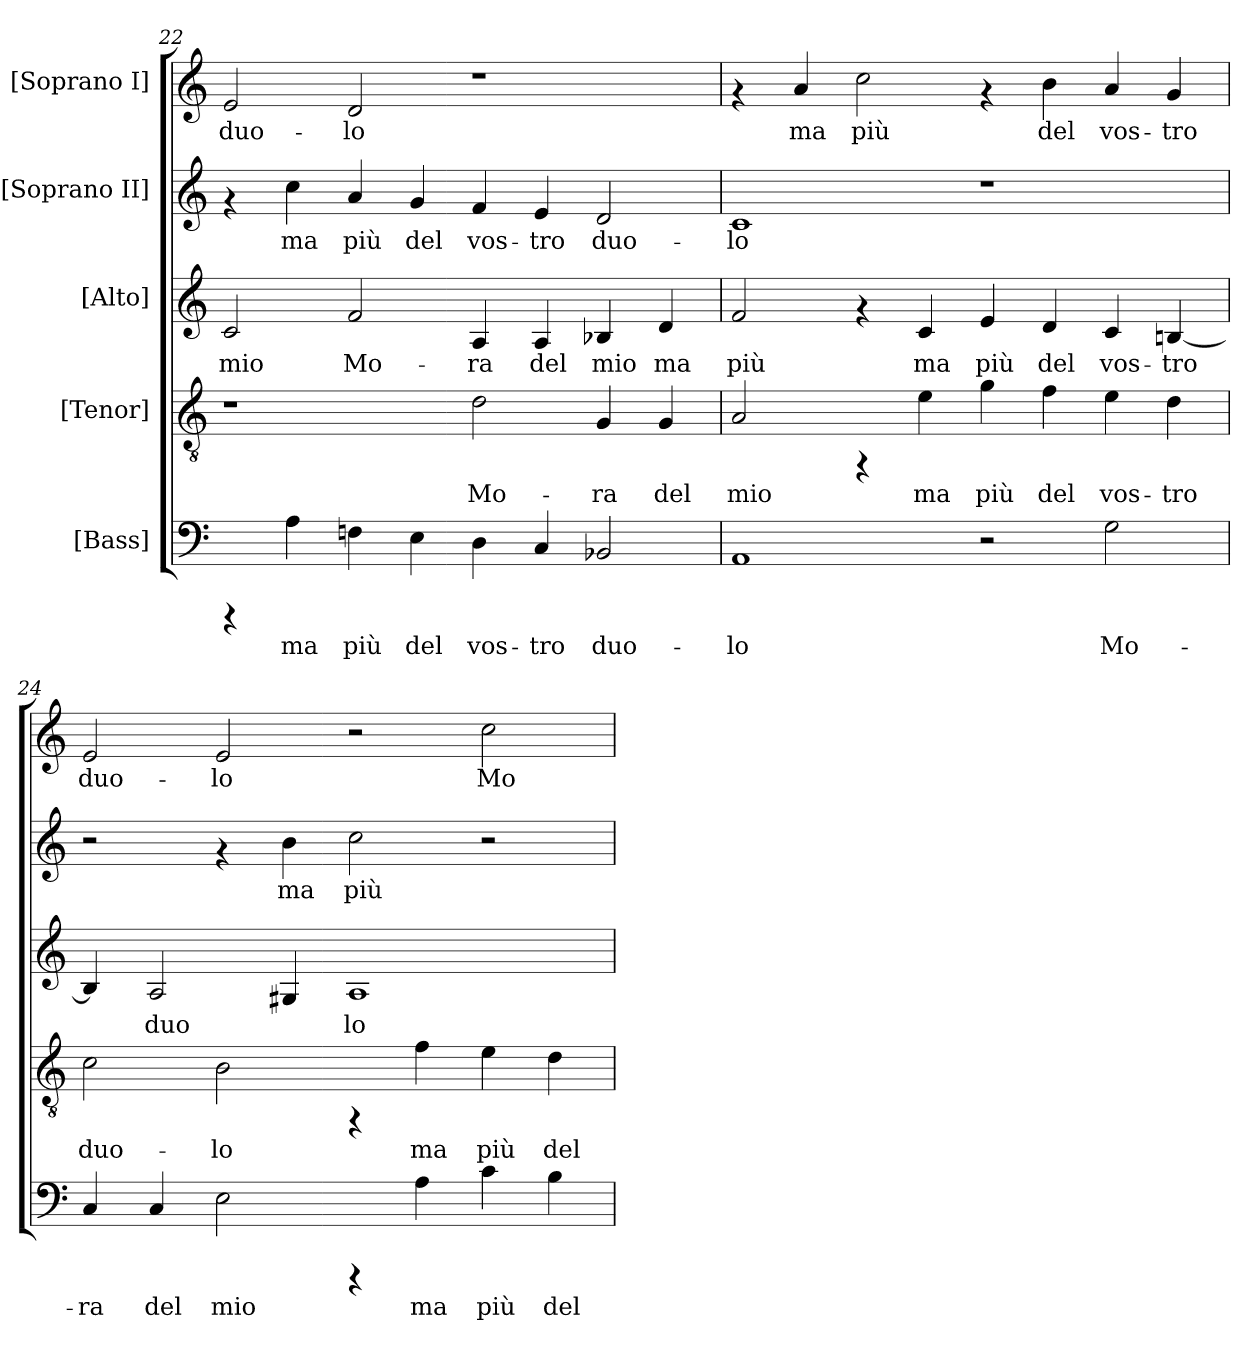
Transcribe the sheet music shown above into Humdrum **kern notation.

**kern	**text	**kern	**text	**kern	**text	**kern	**text	**kern	**text
*part5	*part5	*part4	*part4	*part3	*part3	*part2	*part2	*part1	*part1
*staff5	*staff5	*staff4	*staff4	*staff3	*staff3	*staff2	*staff2	*staff1	*staff1
*I"[Bass]	*	*I"[Tenor]	*	*I"[Alto]	*	*I"[Soprano II]	*	*I"[Soprano I]	*
*clefF4	*	*clefGv2	*	*clefG2	*	*clefG2	*	*clefG2	*
*k[]	*	*k[]	*	*k[]	*	*k[]	*	*k[]	*
*C:	*	*C:	*	*C:	*	*C:	*	*C:	*
=22	=22	=22	=22	=22	=22	=22	=22	=22	=22
!	!	!	!	!	!LO:LY:b:cj	!	!	!	!LO:LY:b:cj
4rCCC	.	1r	.	2c/	mio	4rf	.	2e/	duo-
!	!LO:LY:b:cj	!	!	!	!	!	!LO:LY:b:cj	!	!
4A\	ma	.	.	.	.	4cc\	ma	.	.
!	!LO:LY:b:cj	!	!	!	!LO:LY:b:cj	!	!LO:LY:b:cj	!	!LO:LY:b:cj
4Fn\	più	.	.	2f/	Mo-	4a/	più	2d/	-lo
!	!LO:LY:b:cj	!	!	!	!	!	!LO:LY:b:cj	!	!
4E\	del	.	.	.	.	4g/	del	.	.
!	!LO:LY:b:cj	!	!LO:LY:b:cj	!	!LO:LY:b:cj	!	!LO:LY:b:cj	!	!
4D\	vos-	2d\	Mo-	4A/	-ra	4f/	vos-	1r	.
!	!LO:LY:b:cj	!	!	!	!LO:LY:b:cj	!	!LO:LY:b:cj	!	!
4C/	-tro	.	.	4A/	del	4e/	-tro	.	.
!	!LO:LY:b:cj	!	!LO:LY:b:cj	!	!LO:LY:b:cj	!	!LO:LY:b:cj	!	!
2BB-X/	duo-	4G/	-ra	4B-X/	mio	2d/	duo-	.	.
!	!	!	!LO:LY:b:cj	!	!LO:LY:b:cj	!	!	!	!
.	.	4G/	del	4d/	ma	.	.	.	.
=23	=23	=23	=23	=23	=23	=23	=23	=23	=23
!	!LO:LY:b:cj	!	!LO:LY:b:cj	!	!LO:LY:b:cj	!	!LO:LY:b:cj	!	!
1AA	-lo	2A/	mio	2f/	più	1c	-lo	4rf	.
!	!	!	!	!	!	!	!	!	!LO:LY:b:cj
.	.	.	.	.	.	.	.	4a/	ma
!	!	!	!	!	!	!	!	!	!LO:LY:b:cj
.	.	4rFF	.	4rf	.	.	.	2cc\	più
!	!	!	!LO:LY:b:cj	!	!LO:LY:b:cj	!	!	!	!
.	.	4e\	ma	4c/	ma	.	.	.	.
!	!	!	!LO:LY:b:cj	!	!LO:LY:b:cj	!	!	!	!
2r	.	4g\	più	4e/	più	1r	.	4rf	.
!	!	!	!LO:LY:b:cj	!	!LO:LY:b:cj	!	!	!	!LO:LY:b:cj
.	.	4f\	del	4d/	del	.	.	4b\	del
!	!LO:LY:b:cj	!	!LO:LY:b:cj	!	!LO:LY:b:cj	!	!	!	!LO:LY:b:cj
2G\	Mo-	4e\	vos-	4c/	vos-	.	.	4a/	vos-
!	!	!	!LO:LY:b:cj	!	!LO:LY:b:cj	!	!	!	!LO:LY:b:cj
.	.	4d\	-tro	[>4Bn/	-tro	.	.	4g/	-tro
!!LO:PB:g=z
=24	=24	=24	=24	=24	=24	=24	=24	=24	=24
!	!LO:LY:b:cj	!	!LO:LY:b:cj	!	!LO:LY:b:cj	!	!	!	!LO:LY:b:cj
4C/	-ra	2c\	duo-	4B/]	.	2r	.	2e/	duo-
!	!LO:LY:b:cj	!	!	!	!LO:LY:b:cj	!	!	!	!
4C/	del	.	.	2A/	duo-	.	.	.	.
!	!LO:LY:b:cj	!	!LO:LY:b:cj	!	!	!	!	!	!LO:LY:b:cj
2E\	mio	2B\	-lo	.	.	4rf	.	2e/	-lo
!	!	!	!	!	!LO:LY:b:cj	!	!LO:LY:b:cj	!	!
.	.	.	.	4G#X/	--	4b\	ma	.	.
!	!	!	!	!	!LO:LY:b:cj	!	!LO:LY:b:cj	!	!
4rCCC	.	4rFF	.	1A	-lo	2cc\	più	2r	.
!	!LO:LY:b:cj	!	!LO:LY:b:cj	!	!	!	!	!	!
4A\	ma	4f\	ma	.	.	.	.	.	.
!	!LO:LY:b:cj	!	!LO:LY:b:cj	!	!	!	!	!	!LO:LY:b:cj
4c\	più	4e\	più	.	.	2r	.	2cc\	Mo-
!	!LO:LY:b:cj	!	!LO:LY:b:cj	!	!	!	!	!	!
4B\	del	4d\	del	.	.	.	.	.	.
=	=	=	=	=	=	=	=	=	=
*-	*-	*-	*-	*-	*-	*-	*-	*-	*-
